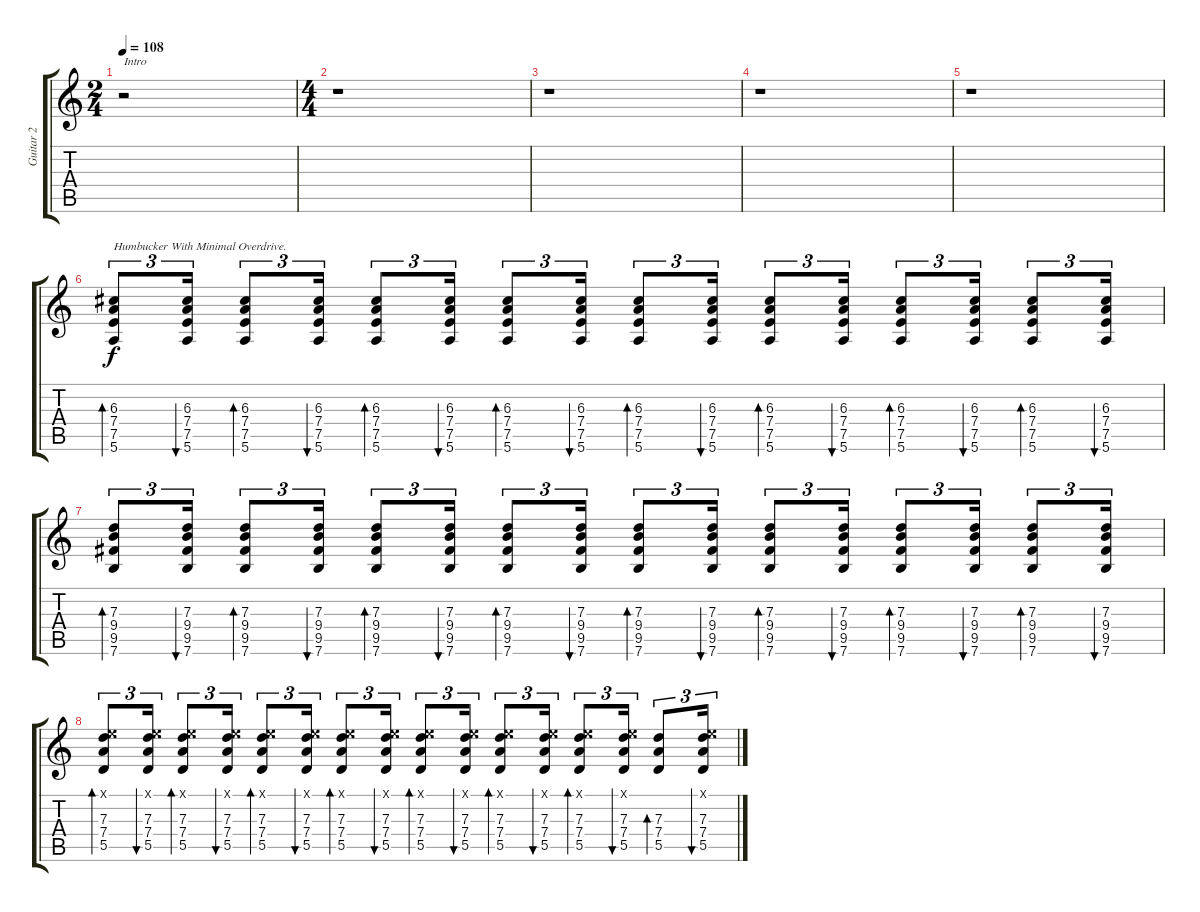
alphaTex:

\track ("Guitar 2" "Guitar 2") {instrument distortionguitar}
\staff {score tabs}
\tuning (E4 B3 G3 D3 A2 E2) {hide}
\ts (2 4)
\tempo 108
\clef g2
\ks c
r.2{txt "Intro" dy f instrument distortionguitar} |
\ts (4 4)
r.1 |
r.1 |
r.1 |
r.1 |
(6.3 7.4 7.5 5.6).8{tu (3 2) bd 30 txt "Humbucker With Minimal Overdrive."} (6.3 7.4 7.5 5.6).16{tu (3 2) bu 60} (6.3 7.4 7.5 5.6).8{tu (3 2) bd 60} (6.3 7.4 7.5 5.6).16{tu (3 2) bu 60} (6.3 7.4 7.5 5.6).8{tu (3 2) bd 60} (6.3 7.4 7.5 5.6).16{tu (3 2) bu 60} (6.3 7.4 7.5 5.6).8{tu (3 2) bd 60} (6.3 7.4 7.5 5.6).16{tu (3 2) bu 60} (6.3 7.4 7.5 5.6).8{tu (3 2) bd 60} (6.3 7.4 7.5 5.6).16{tu (3 2) bu 60} (6.3 7.4 7.5 5.6).8{tu (3 2) bd 60} (6.3 7.4 7.5 5.6).16{tu (3 2) bu 60} (6.3 7.4 7.5 5.6).8{tu (3 2) bd 60} (6.3 7.4 7.5 5.6).16{tu (3 2) bu 60} (6.3 7.4 7.5 5.6).8{tu (3 2) bd 60} (6.3 7.4 7.5 5.6).16{tu (3 2) bu 60} |
(7.3 9.4 9.5 7.6).8{tu (3 2) bd 30} (7.3 9.4 9.5 7.6).16{tu (3 2) bu 60} (7.3 9.4 9.5 7.6).8{tu (3 2) bd 60} (7.3 9.4 9.5 7.6).16{tu (3 2) bu 60} (7.3 9.4 9.5 7.6).8{tu (3 2) bd 60} (7.3 9.4 9.5 7.6).16{tu (3 2) bu 60} (7.3 9.4 9.5 7.6).8{tu (3 2) bd 60} (7.3 9.4 9.5 7.6).16{tu (3 2) bu 60} (7.3 9.4 9.5 7.6).8{tu (3 2) bd 60} (7.3 9.4 9.5 7.6).16{tu (3 2) bu 60} (7.3 9.4 9.5 7.6).8{tu (3 2) bd 60} (7.3 9.4 9.5 7.6).16{tu (3 2) bu 60} (7.3 9.4 9.5 7.6).8{tu (3 2) bd 60} (7.3 9.4 9.5 7.6).16{tu (3 2) bu 60} (7.3 9.4 9.5 7.6).8{tu (3 2) bd 60} (7.3 9.4 9.5 7.6).16{tu (3 2) bu 60} |
(0.1{x} 7.3 7.4 5.5).8{tu (3 2) bd 30} (0.1{x} 7.3 7.4 5.5).16{tu (3 2) bu 60} (0.1{x} 7.3 7.4 5.5).8{tu (3 2) bd 60} (0.1{x} 7.3 7.4 5.5).16{tu (3 2) bu 60} (0.1{x} 7.3 7.4 5.5).8{tu (3 2) bd 60} (0.1{x} 7.3 7.4 5.5).16{tu (3 2) bu 60} (0.1{x} 7.3 7.4 5.5).8{tu (3 2) bd 60} (0.1{x} 7.3 7.4 5.5).16{tu (3 2) bu 60} (0.1{x} 7.3 7.4 5.5).8{tu (3 2) bd 60} (0.1{x} 7.3 7.4 5.5).16{tu (3 2) bu 60} (0.1{x} 7.3 7.4 5.5).8{tu (3 2) bd 60} (0.1{x} 7.3 7.4 5.5).16{tu (3 2) bu 60} (0.1{x} 7.3 7.4 5.5).8{tu (3 2) bd 60} (0.1{x} 7.3 7.4 5.5).16{tu (3 2) bu 60} (7.3 7.4 5.5).8{tu (3 2) bd 60} (0.1{x} 7.3 7.4 5.5).16{tu (3 2) bu 60}
